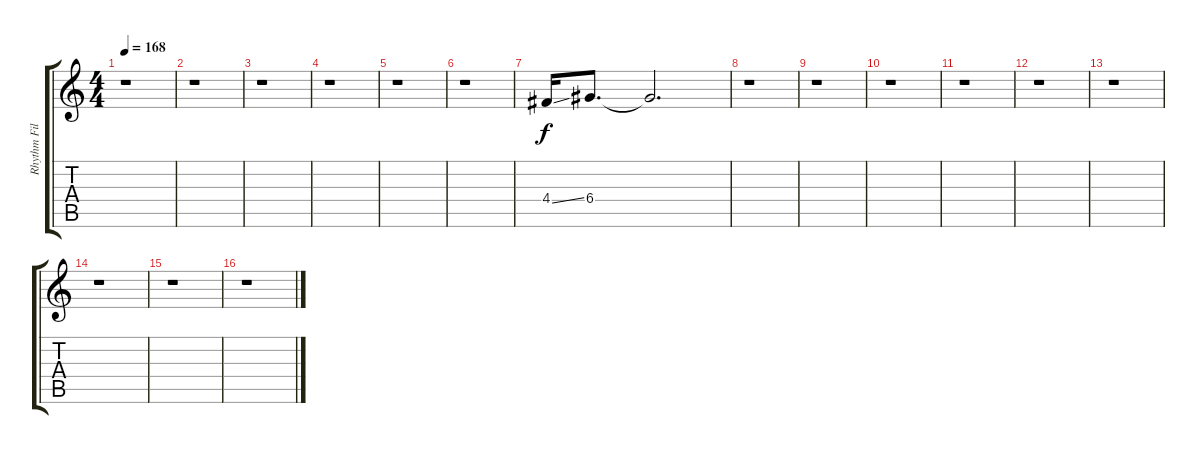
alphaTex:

\track ("Rhythm Fill Gtr." "Rhythm Fil") {instrument distortionguitar}
\staff {score tabs}
\tuning (E4 B3 G3 D3 A2 E2) {hide}
\ts (4 4)
\tempo 168
\clef g2
\ks c
r.1{dy f} |
r.1 |
r.1 |
r.1 |
r.1 |
r.1 |
4.4{ss}.16 6.4.8{d} 6.4{t}.2{d} |
r.1 |
r.1 |
r.1 |
r.1 |
r.1 |
r.1 |
r.1 |
r.1 |
r.1
